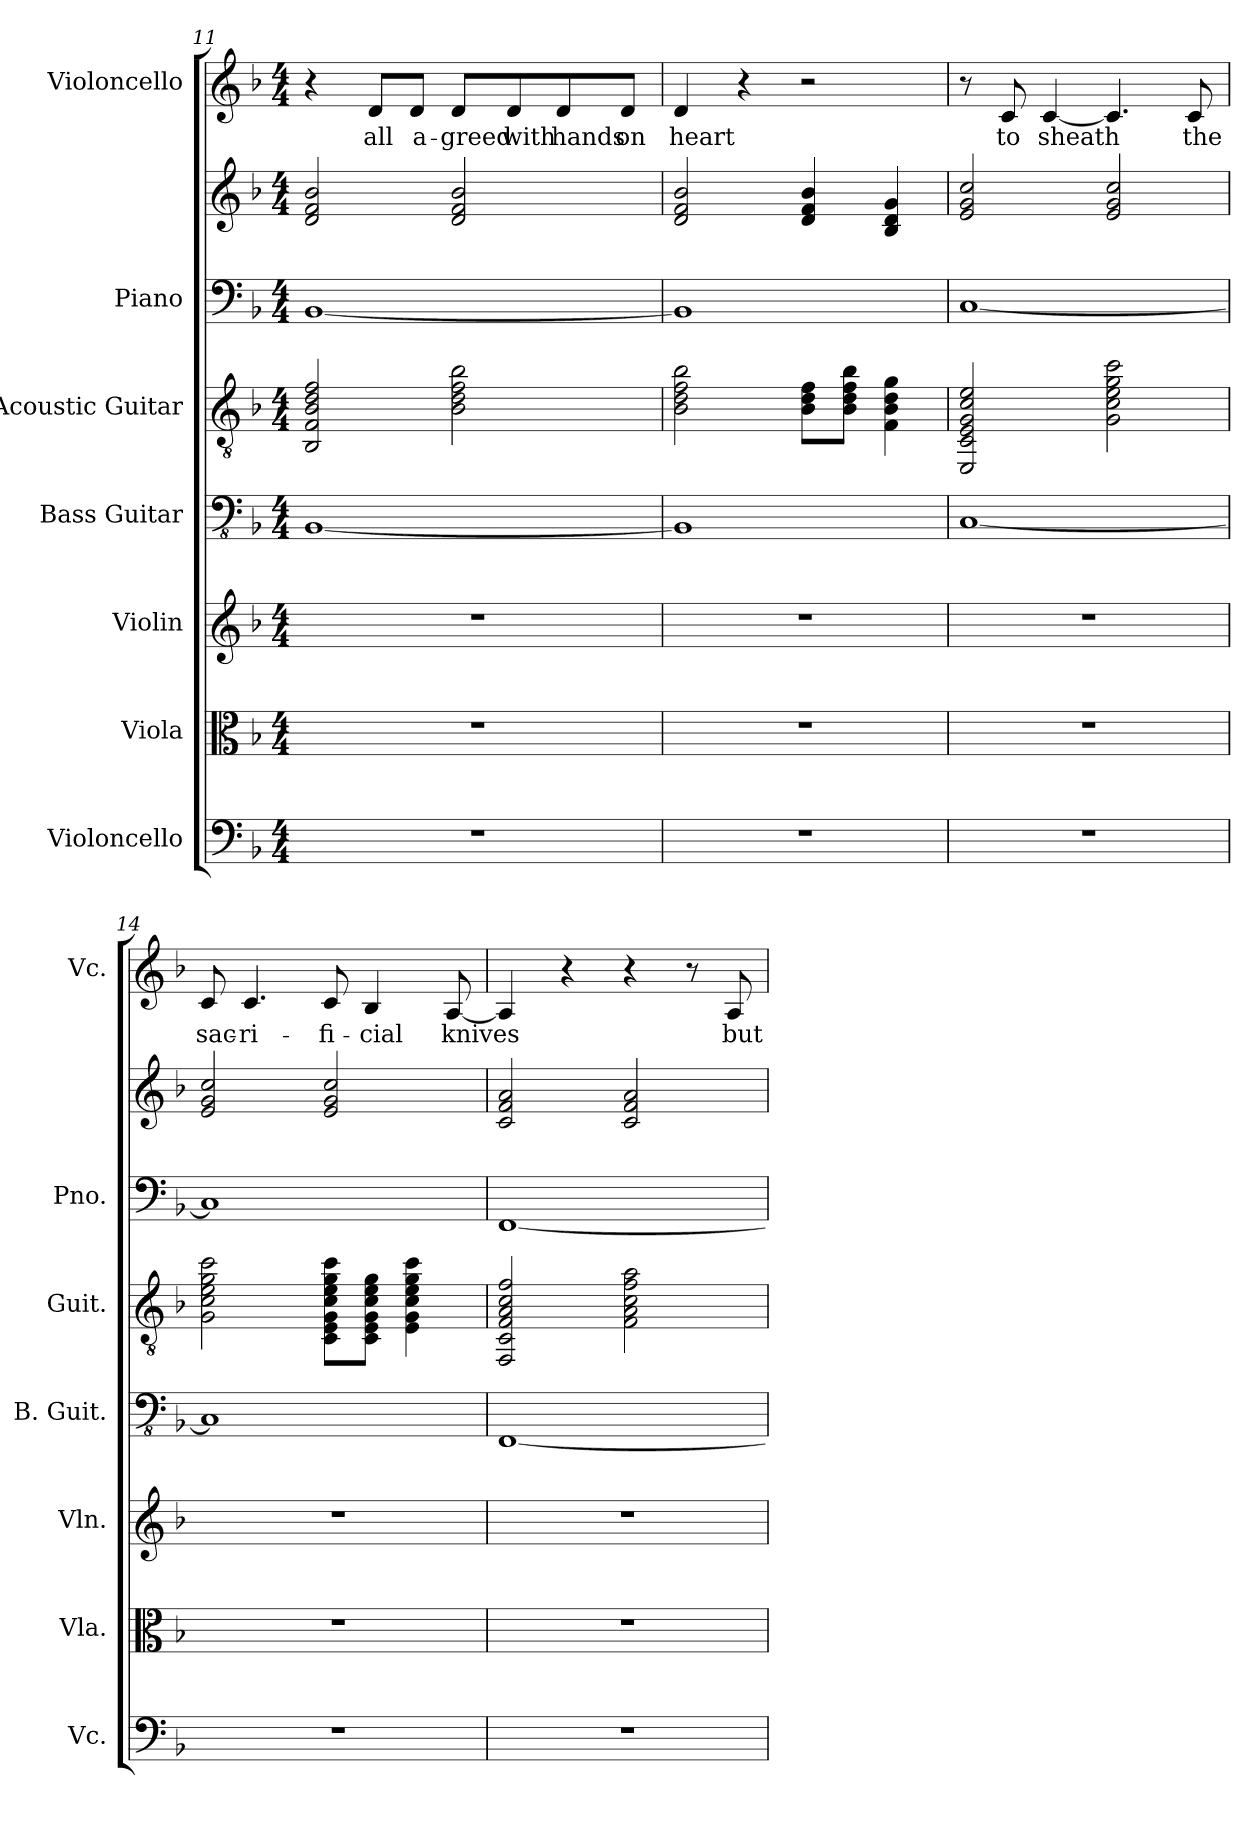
**kern	**kern	**kern	**kern	**kern	**kern	**kern	**kern	**text
*part7	*part6	*part5	*part4	*part3	*part2	*part2	*part1	*part1
*staff8	*staff7	*staff6	*staff5	*staff4	*staff3	*staff2	*staff1	*staff1
*I"Violoncello	*I"Viola	*I"Violin	*I"Bass Guitar	*I"Acoustic Guitar	*I"Piano	*	*I"Violoncello	*
*I'Vc.	*I'Vla.	*I'Vln.	*I'B. Guit.	*I'Guit.	*I'Pno.	*	*I'Vc.	*
*clefF4	*clefC3	*clefG2	*clefFv4	*clefGv2	*clefF4	*clefG2	*clefG2	*
*k[b-]	*k[b-]	*k[b-]	*k[b-]	*k[b-]	*k[b-]	*k[b-]	*k[b-]	*
*M4/4	*M4/4	*M4/4	*M4/4	*M4/4	*M4/4	*M4/4	*M4/4	*
=11	=11	=11	=11	=11	=11	=11	=11	=11
1r	1r	1r	[1BBB-	2BB-/ 2F/ 2B-/ 2d/ 2f/	[1BB-	2d/ 2f/ 2b-/	4r	.
.	.	.	.	.	.	.	8d/L	all
.	.	.	.	.	.	.	8d/J	a-
.	.	.	.	2B-\ 2d\ 2f\ 2b-\	.	2d/ 2f/ 2b-/	8d/L	-greed
.	.	.	.	.	.	.	8d/	with
.	.	.	.	.	.	.	8d/	hands
.	.	.	.	.	.	.	8d/J	on
=12	=12	=12	=12	=12	=12	=12	=12	=12
1r	1r	1r	1BBB-]	2B-\ 2d\ 2f\ 2b-\	1BB-]	2d/ 2f/ 2b-/	4d/	heart
.	.	.	.	.	.	.	4r	.
.	.	.	.	8B-\ 8d\ 8f\L	.	4d/ 4f/ 4b-/	2r	.
.	.	.	.	8B-\ 8d\ 8f\ 8b-\J	.	.	.	.
.	.	.	.	4F\ 4B-\ 4d\ 4g\	.	4B-/ 4d/ 4g/	.	.
!!LO:PB:g=z
=13	=13	=13	=13	=13	=13	=13	=13	=13
1r	1r	1r	[1CC	2EE/ 2C/ 2E/ 2G/ 2c/ 2e/	[1C	2e/ 2g/ 2cc/	8r	.
.	.	.	.	.	.	.	8c/	to
.	.	.	.	.	.	.	[4c/	sheath
.	.	.	.	2G\ 2c\ 2e\ 2g\ 2cc\	.	2e/ 2g/ 2cc/	4.c/]	.
.	.	.	.	.	.	.	8c/	the
=14	=14	=14	=14	=14	=14	=14	=14	=14
1r	1r	1r	1CC]	2G\ 2c\ 2e\ 2g\ 2cc\	1C]	2e/ 2g/ 2cc/	8c/	sac-
.	.	.	.	.	.	.	4.c/	-ri-
.	.	.	.	8C\ 8E\ 8G\ 8c\ 8e\ 8g\ 8cc\L	.	2e/ 2g/ 2cc/	8c/	-fi-
.	.	.	.	8C\ 8E\ 8G\ 8c\ 8e\ 8g\J	.	.	4B-/	-cial
.	.	.	.	4E\ 4G\ 4c\ 4e\ 4g\ 4cc\	.	.	.	.
.	.	.	.	.	.	.	[8A/	knives
=15	=15	=15	=15	=15	=15	=15	=15	=15
1r	1r	1r	[1FFF	2FF/ 2C/ 2F/ 2A/ 2c/ 2f/	[1FF	2c/ 2f/ 2a/	4A/]	.
.	.	.	.	.	.	.	4r	.
.	.	.	.	2F\ 2A\ 2c\ 2f\ 2a\	.	2c/ 2f/ 2a/	4r	.
.	.	.	.	.	.	.	8r	.
.	.	.	.	.	.	.	8A/	but
=	=	=	=	=	=	=	=	=
*-	*-	*-	*-	*-	*-	*-	*-	*-
